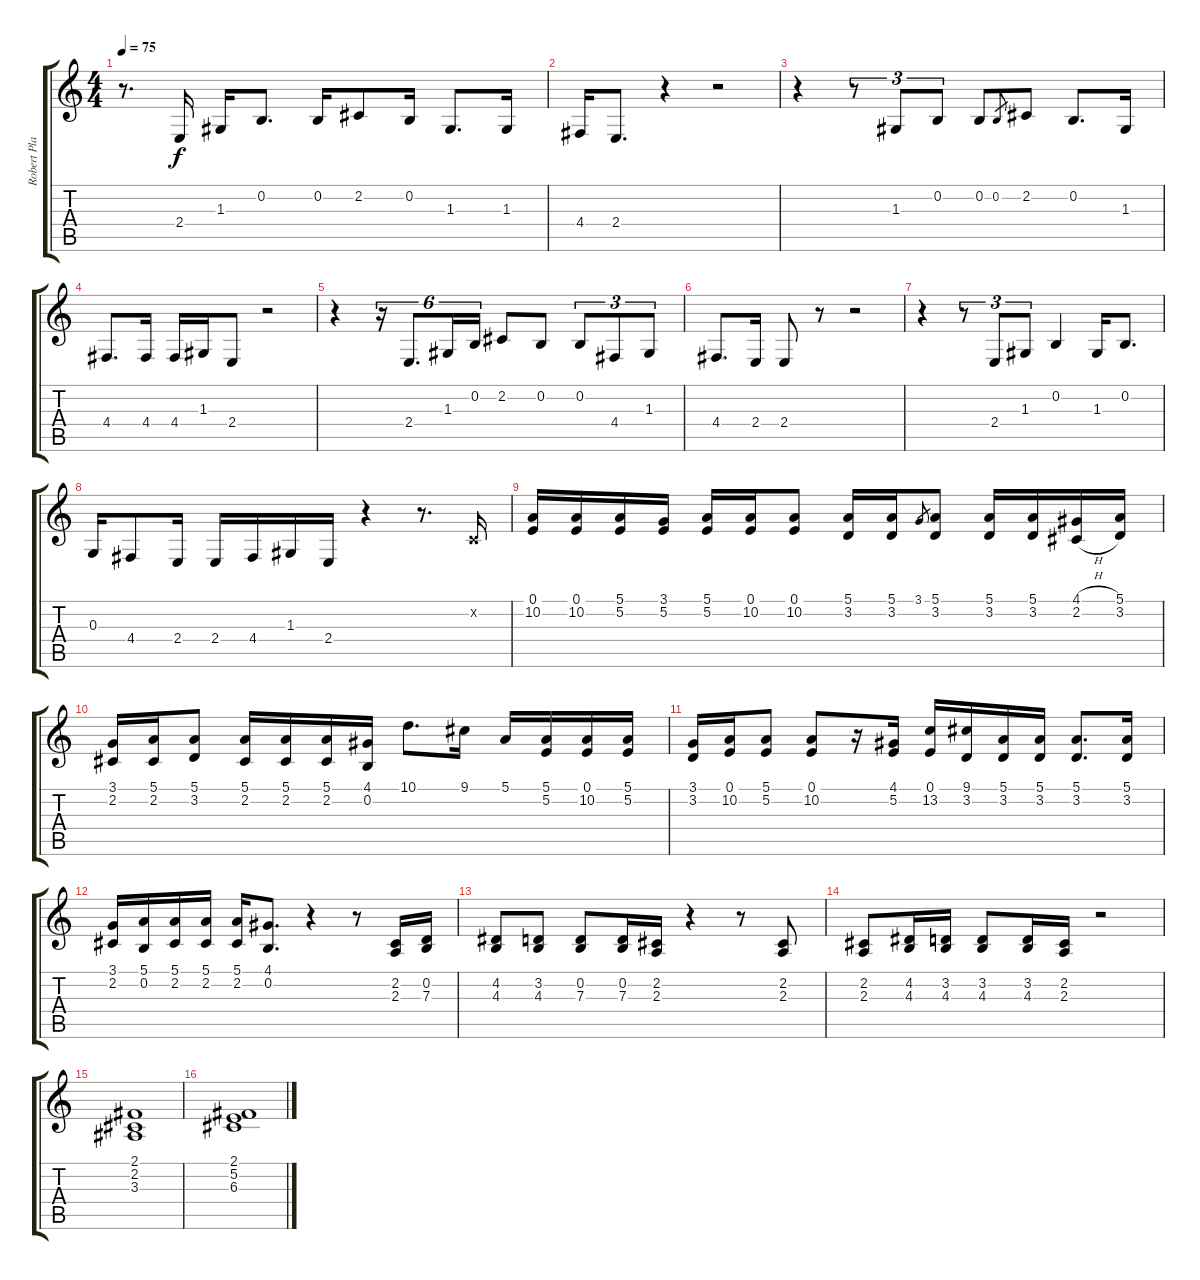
\track ("Robert Plant ( Vocals)" "Robert Pla") {instrument clarinet}
\staff {score tabs}
\tuning (E4 B3 G3 D3 A2 E2) {hide}
\ts (4 4)
\tempo 75
\clef g2
\ks c
r.8{d dy f instrument clarinet} 2.4.16 1.3.16 0.2.8{d} 0.2.16 2.2.8 0.2.16 1.3.8{d} 1.3.16 |
4.4.16 2.4.8{d} r.4 r.2 |
r.4 r.8{tu (3 2)} 1.3.8{tu (3 2)} 0.2.8{tu (3 2)} 0.2.8 0.2.8{gr} 2.2.8 0.2.8{d} 1.3.16 |
4.4.8{d} 4.4.16 4.4.16 1.3.16 2.4.8 r.2 |
r.4 r.16{tu (6 4)} 2.4.8{d tu (6 4)} 1.3.16{tu (6 4)} 0.2.16{tu (6 4)} 2.2.8 0.2.8 0.2.8{tu (3 2)} 4.4.8{tu (3 2)} 1.3.8{tu (3 2)} |
4.4.8{d} 2.4.16 2.4.8 r.8 r.2 |
r.4 r.8{tu (3 2)} 2.4.8{tu (3 2)} 1.3.8{tu (3 2)} 0.2.4 1.3.16 0.2.8{d} |
0.3.16 4.4.8 2.4.16 2.4.16 4.4.16 1.3.16 2.4.16 r.4 r.8{d} 1.2{x}.16 |
(0.1 10.2).16 (0.1 10.2).16 (5.1 5.2).16 (3.1 5.2).16 (5.1 5.2).16 (0.1 10.2).16 (0.1 10.2).8 (5.1 3.2).16 (5.1 3.2).16 3.1.8{gr} (5.1 3.2).8 (5.1 3.2).16 (5.1 3.2).16 (4.1{h} 2.2{h}).16 (5.1 3.2).16 |
(3.1 2.2).16 (5.1 2.2).16 (5.1 3.2).8 (5.1 2.2).16 (5.1 2.2).16 (5.1 2.2).16 (4.1 0.2).16 10.1.8{d} 9.1.16 5.1.16 (5.1 5.2).16 (0.1 10.2).16 (5.1 5.2).16 |
(3.1 3.2).16 (0.1 10.2).16 (5.1 5.2).8 (0.1 10.2).8 r.16 (4.1 5.2).16 (0.1 13.2).16 (9.1 3.2).16 (5.1 3.2).16 (5.1 3.2).16 (5.1 3.2).8{d} (5.1 3.2).16 |
(3.1 2.2).16 (5.1 0.2).16 (5.1 2.2).16 (5.1 2.2).16 (5.1 2.2).16 (4.1 0.2).8{d} r.4 r.8 (2.2 2.3).16 (0.2 7.3).16 |
(4.2 4.3).8 (3.2 4.3).8 (0.2 7.3).8 (0.2 7.3).16 (2.2 2.3).16 r.4 r.8 (2.2 2.3).8 |
(2.2 2.3).8 (4.2 4.3).16 (3.2 4.3).16 (3.2 4.3).8 (3.2 4.3).16 (2.2 2.3).16 r.2 |
(2.1 2.2 3.3).1 |
(2.1 5.2 6.3).1
